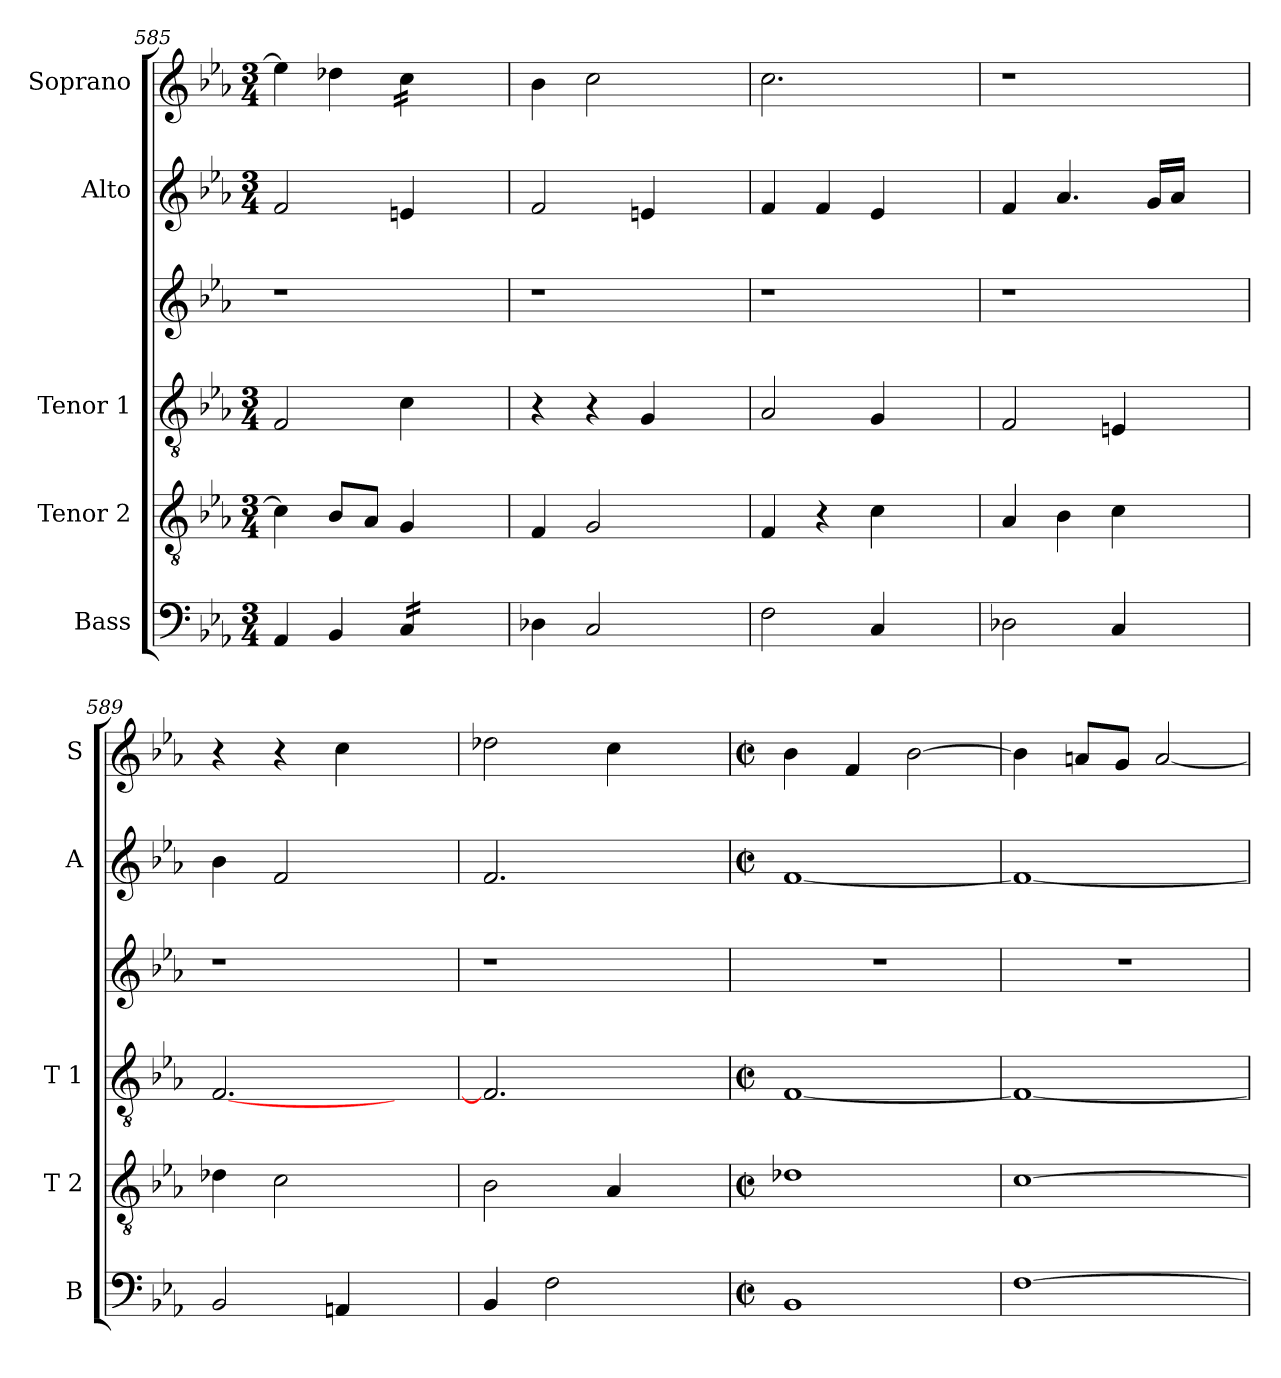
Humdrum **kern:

**kern	**kern	**kern	**kern	**kern	**kern
*part6	*part5	*part4	*part3	*part2	*part1
*staff6	*staff5	*staff4	*staff3	*staff2	*staff1
*I"Bass	*I"Tenor 2	*I"Tenor 1	*	*I"Alto	*I"Soprano
*I'B	*I'T 2	*I'T 1	*	*I'A	*I'S
*clefF4	*clefGv2	*clefGv2	*clefG2	*clefG2	*clefG2
*k[b-e-a-]	*k[b-e-a-]	*k[b-e-a-]	*k[b-e-a-]	*k[b-e-a-]	*k[b-e-a-]
*E-:	*E-:	*E-:	*E-:	*E-:	*E-:
*M3/4	*M3/4	*M3/4	*	*M3/4	*M3/4
=585	=585	=585	=585	=585	=585
4AA-/	4c\]	2F/	1r	2f/	4ee-\]
4BB-/	8B-/L	.	.	.	4dd-X\
.	8A-/J	.	.	.	.
*tremolo	*	*	*	*	*
*	*	*	*	*	*tremolo
16C/LL	4G/	4c\	.	4en/	16cc\LL
16C/	.	.	.	.	16cc\
16C/	.	.	.	.	16cc\
16C/JJ	.	.	.	.	16cc\JJ
*	*	*	*	*	*Xtremolo
*Xtremolo	*	*	*	*	*
4ryy	4ryy	4ryy	.	4ryy	4ryy
!!LO:LB:g=z
=586	=586	=586	=586	=586	=586
4D-X\	4F/	4r	1r	2f/	4b-\
2C/	2G/	4r	.	.	2cc\
.	.	4G/	.	4en/	.
4ryy	4ryy	4ryy	.	4ryy	4ryy
=587	=587	=587	=587	=587	=587
2F\	4F/	2A-/	1r	4f/	2.cc\
.	4r	.	.	4f/	.
4C/	4c\	4G/	.	4e-/	.
4ryy	4ryy	4ryy	.	4ryy	4ryy
=588	=588	=588	=588	=588	=588
!	!	!	!	!	!LO:N:vis=1
2D-X\	4A-/	2F/	1r	4f/	2.r
.	4B-\	.	.	4.a-/	.
4C/	4c\	4En/	.	.	.
.	.	.	.	16g/LL	.
.	.	.	.	16a-/JJ	.
4ryy	4ryy	4ryy	.	4ryy	4ryy
=589	=589	=589	=589	=589	=589
2BB-/	4d-X\	[<2.F/	1r	4b-\	4r
.	2c\	.	.	2f/	4r
4AAn/	.	.	.	.	4cc\
4ryy	4ryy	4ryy	.	4ryy	4ryy
=590	=590	=590	=590	=590	=590
4BB-/	2B-\	2.F/]	1r	2.f/	2dd-X\
2F\	.	.	.	.	.
.	4A-/	.	.	.	4cc\
4ryy	4ryy	4ryy	.	4ryy	4ryy
=591	=591	=591	=591	=591	=591
*M2/2	*M2/2	*M2/2	*	*M2/2	*M2/2
*met(c|)	*met(c|)	*met(c|)	*	*met(c|)	*met(c|)
1BB-	1d-X	[<1F	1r	[<1f	4b-\
.	.	.	.	.	4f/
.	.	.	.	.	[>2b-\
=592	=592	=592	=592	=592	=592
[>1F	[>1c	1F_	1r	1f_	4b-\]
.	.	.	.	.	8an/L
.	.	.	.	.	8g/J
.	.	.	.	.	[<2a/
=	=	=	=	=	=
*-	*-	*-	*-	*-	*-
